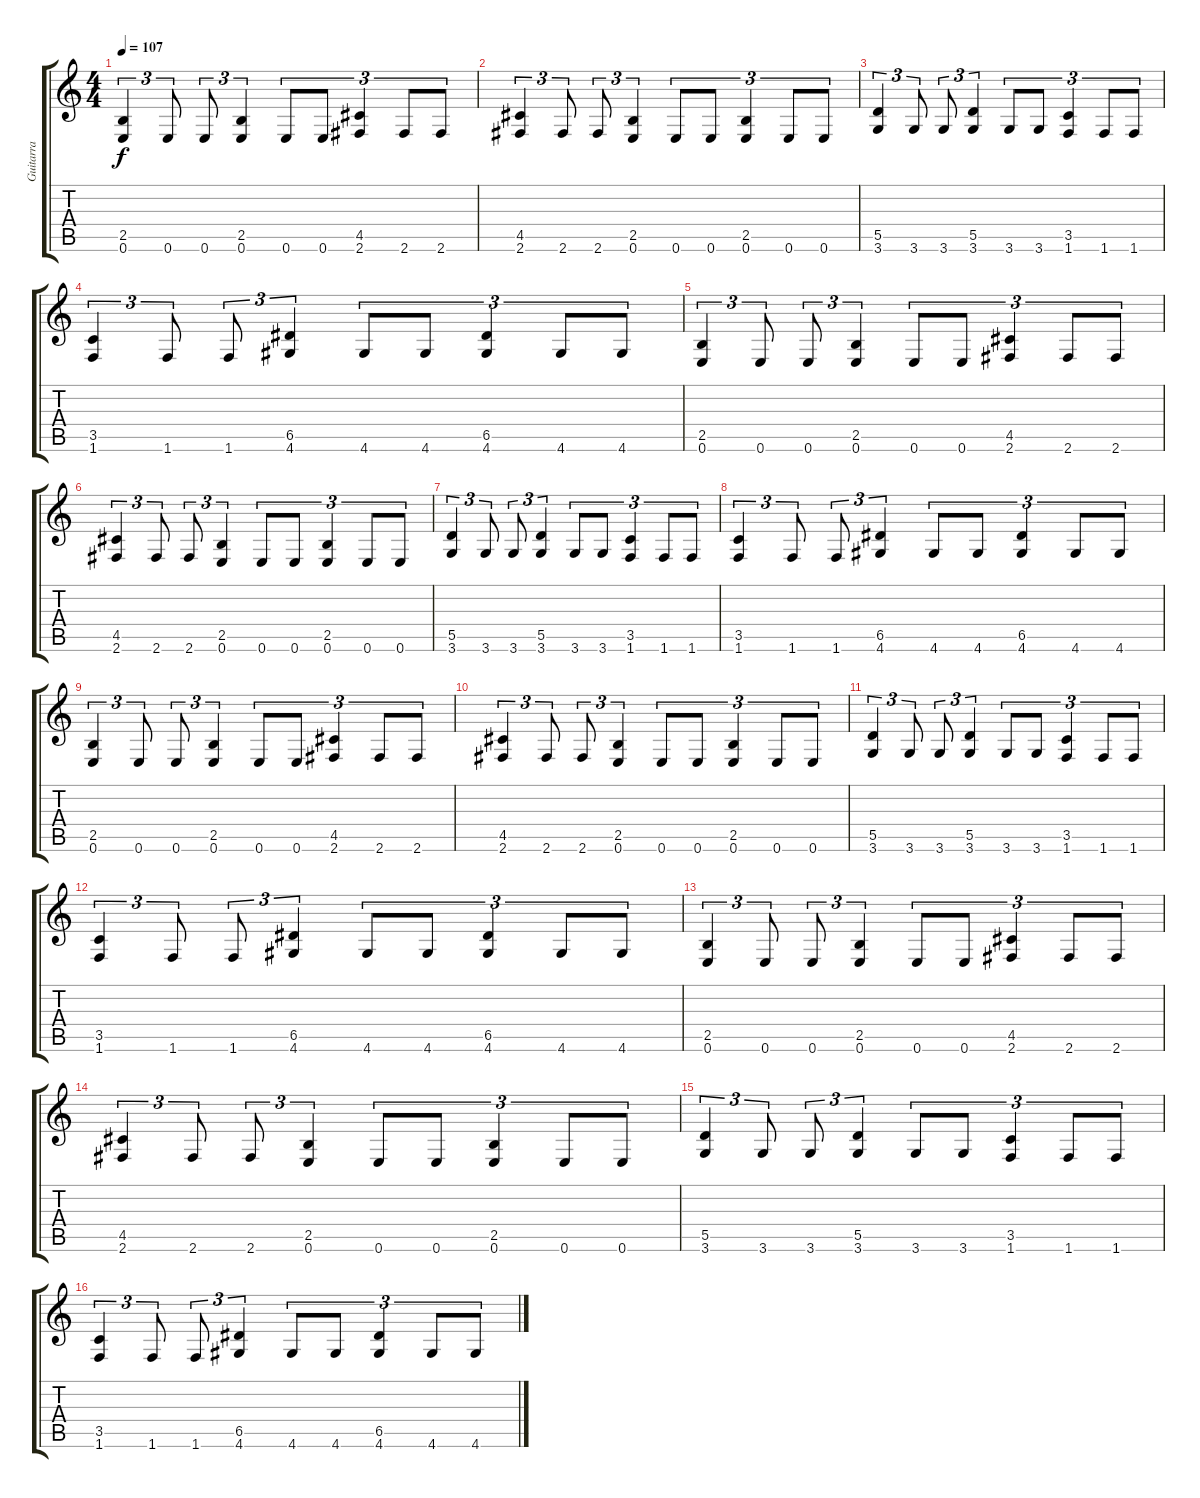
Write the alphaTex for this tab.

\track ("Guitarra" "Guitarra") {instrument distortionguitar}
\staff {score tabs}
\tuning (E4 B3 G3 D3 A2 E2) {hide}
\ts (4 4)
\tempo 107
\clef g2
\ks c
(2.5 0.6).4{tu (3 2) dy f} 0.6.8{tu (3 2)} 0.6.8{tu (3 2)} (2.5 0.6).4{tu (3 2)} 0.6.8{tu (3 2)} 0.6.8{tu (3 2)} (4.5 2.6).4{tu (3 2)} 2.6.8{tu (3 2)} 2.6.8{tu (3 2)} |
(4.5 2.6).4{tu (3 2)} 2.6.8{tu (3 2)} 2.6.8{tu (3 2)} (2.5 0.6).4{tu (3 2)} 0.6.8{tu (3 2)} 0.6.8{tu (3 2)} (2.5 0.6).4{tu (3 2)} 0.6.8{tu (3 2)} 0.6.8{tu (3 2)} |
(5.5 3.6).4{tu (3 2)} 3.6.8{tu (3 2)} 3.6.8{tu (3 2)} (5.5 3.6).4{tu (3 2)} 3.6.8{tu (3 2)} 3.6.8{tu (3 2)} (3.5 1.6).4{tu (3 2)} 1.6.8{tu (3 2)} 1.6.8{tu (3 2)} |
(3.5 1.6).4{tu (3 2)} 1.6.8{tu (3 2)} 1.6.8{tu (3 2)} (6.5 4.6).4{tu (3 2)} 4.6.8{tu (3 2)} 4.6.8{tu (3 2)} (6.5 4.6).4{tu (3 2)} 4.6.8{tu (3 2)} 4.6.8{tu (3 2)} |
(2.5 0.6).4{tu (3 2)} 0.6.8{tu (3 2)} 0.6.8{tu (3 2)} (2.5 0.6).4{tu (3 2)} 0.6.8{tu (3 2)} 0.6.8{tu (3 2)} (4.5 2.6).4{tu (3 2)} 2.6.8{tu (3 2)} 2.6.8{tu (3 2)} |
(4.5 2.6).4{tu (3 2)} 2.6.8{tu (3 2)} 2.6.8{tu (3 2)} (2.5 0.6).4{tu (3 2)} 0.6.8{tu (3 2)} 0.6.8{tu (3 2)} (2.5 0.6).4{tu (3 2)} 0.6.8{tu (3 2)} 0.6.8{tu (3 2)} |
(5.5 3.6).4{tu (3 2)} 3.6.8{tu (3 2)} 3.6.8{tu (3 2)} (5.5 3.6).4{tu (3 2)} 3.6.8{tu (3 2)} 3.6.8{tu (3 2)} (3.5 1.6).4{tu (3 2)} 1.6.8{tu (3 2)} 1.6.8{tu (3 2)} |
(3.5 1.6).4{tu (3 2)} 1.6.8{tu (3 2)} 1.6.8{tu (3 2)} (6.5 4.6).4{tu (3 2)} 4.6.8{tu (3 2)} 4.6.8{tu (3 2)} (6.5 4.6).4{tu (3 2)} 4.6.8{tu (3 2)} 4.6.8{tu (3 2)} |
(2.5 0.6).4{tu (3 2)} 0.6.8{tu (3 2)} 0.6.8{tu (3 2)} (2.5 0.6).4{tu (3 2)} 0.6.8{tu (3 2)} 0.6.8{tu (3 2)} (4.5 2.6).4{tu (3 2)} 2.6.8{tu (3 2)} 2.6.8{tu (3 2)} |
(4.5 2.6).4{tu (3 2)} 2.6.8{tu (3 2)} 2.6.8{tu (3 2)} (2.5 0.6).4{tu (3 2)} 0.6.8{tu (3 2)} 0.6.8{tu (3 2)} (2.5 0.6).4{tu (3 2)} 0.6.8{tu (3 2)} 0.6.8{tu (3 2)} |
(5.5 3.6).4{tu (3 2)} 3.6.8{tu (3 2)} 3.6.8{tu (3 2)} (5.5 3.6).4{tu (3 2)} 3.6.8{tu (3 2)} 3.6.8{tu (3 2)} (3.5 1.6).4{tu (3 2)} 1.6.8{tu (3 2)} 1.6.8{tu (3 2)} |
(3.5 1.6).4{tu (3 2)} 1.6.8{tu (3 2)} 1.6.8{tu (3 2)} (6.5 4.6).4{tu (3 2)} 4.6.8{tu (3 2)} 4.6.8{tu (3 2)} (6.5 4.6).4{tu (3 2)} 4.6.8{tu (3 2)} 4.6.8{tu (3 2)} |
(2.5 0.6).4{tu (3 2)} 0.6.8{tu (3 2)} 0.6.8{tu (3 2)} (2.5 0.6).4{tu (3 2)} 0.6.8{tu (3 2)} 0.6.8{tu (3 2)} (4.5 2.6).4{tu (3 2)} 2.6.8{tu (3 2)} 2.6.8{tu (3 2)} |
(4.5 2.6).4{tu (3 2)} 2.6.8{tu (3 2)} 2.6.8{tu (3 2)} (2.5 0.6).4{tu (3 2)} 0.6.8{tu (3 2)} 0.6.8{tu (3 2)} (2.5 0.6).4{tu (3 2)} 0.6.8{tu (3 2)} 0.6.8{tu (3 2)} |
(5.5 3.6).4{tu (3 2)} 3.6.8{tu (3 2)} 3.6.8{tu (3 2)} (5.5 3.6).4{tu (3 2)} 3.6.8{tu (3 2)} 3.6.8{tu (3 2)} (3.5 1.6).4{tu (3 2)} 1.6.8{tu (3 2)} 1.6.8{tu (3 2)} |
(3.5 1.6).4{tu (3 2)} 1.6.8{tu (3 2)} 1.6.8{tu (3 2)} (6.5 4.6).4{tu (3 2)} 4.6.8{tu (3 2)} 4.6.8{tu (3 2)} (6.5 4.6).4{tu (3 2)} 4.6.8{tu (3 2)} 4.6.8{tu (3 2)}
